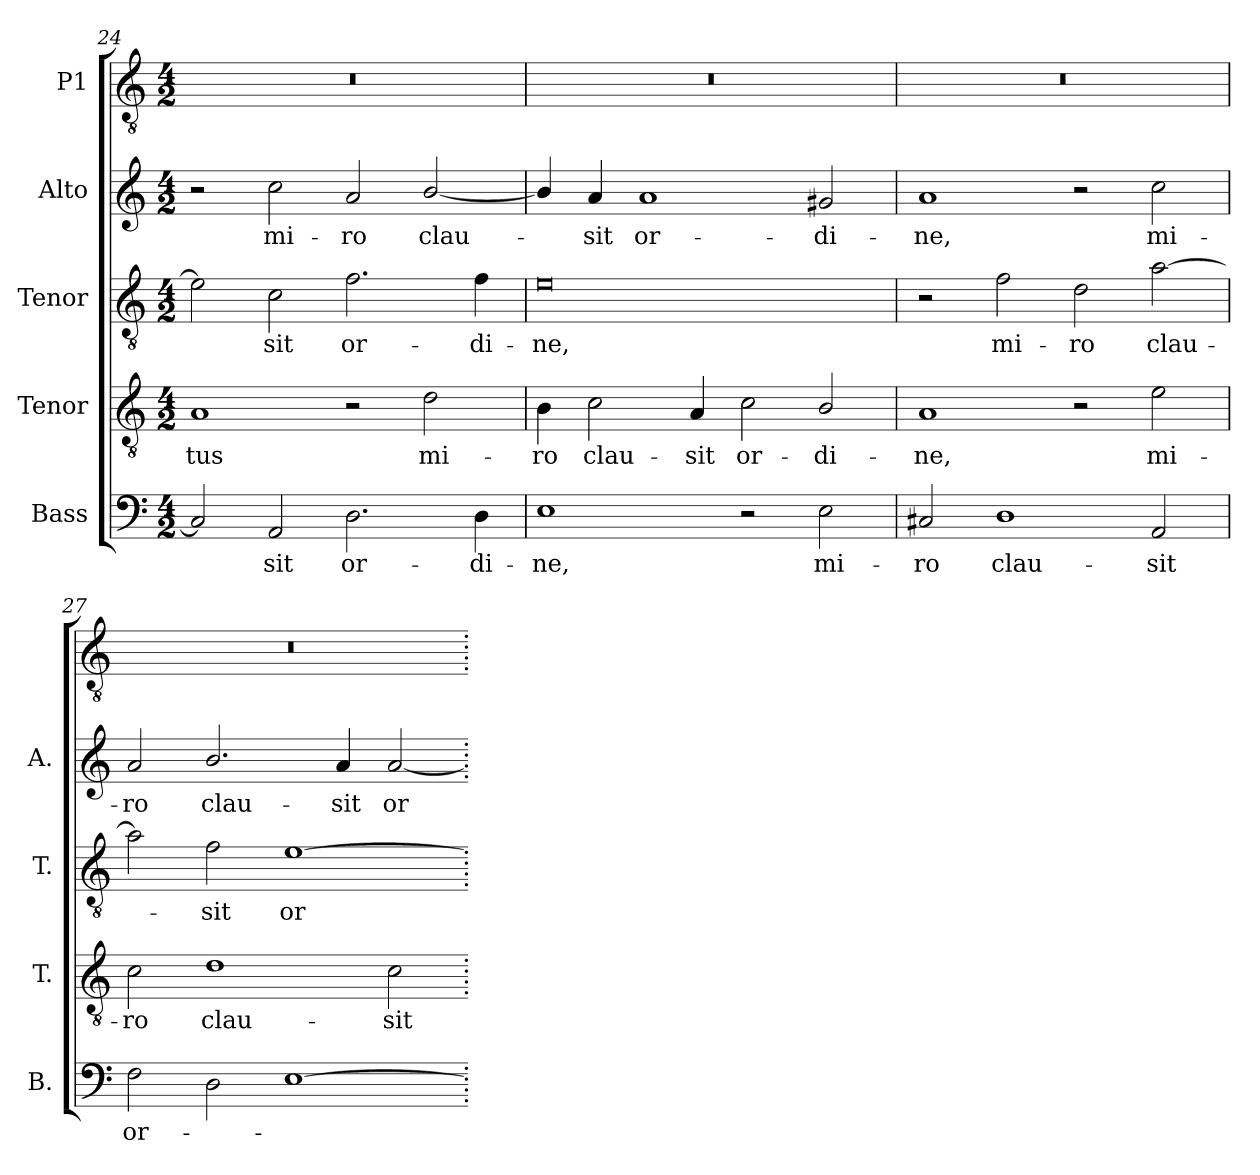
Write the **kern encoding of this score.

**kern	**text	**kern	**text	**kern	**text	**kern	**text	**kern
*part5	*part5	*part4	*part4	*part3	*part3	*part2	*part2	*part1
*staff5	*staff5	*staff4	*staff4	*staff3	*staff3	*staff2	*staff2	*staff1
*I"Bass	*	*I"Tenor	*	*I"Tenor	*	*I"Alto	*	*I"P1
*I'B.	*	*I'T.	*	*I'T.	*	*I'A.	*	*
*clefF4	*	*clefGv2	*	*clefGv2	*	*clefG2	*	*clefGv2
*	*	*ITrd7c12	*	*ITrd7c12	*	*	*	*ITrd7c12
*k[]	*	*k[]	*	*k[]	*	*k[]	*	*k[]
*C:	*	*C:	*	*C:	*	*C:	*	*C:
*M4/2	*	*M4/2	*	*M4/2	*	*M4/2	*	*M4/2
=24	=24	=24	=24	=24	=24	=24	=24	=24
!	!	!	!LO:LY:b:color=#000000	!	!	!	!	!LO:N:vis=1
2Ci/]	.	1AAi	-tus	2Ei\]	.	2r	.	0r
!	!LO:LY:b:color=#000000	!	!	!	!	!	!	!
!	!	!	!	!	!LO:LY:b:color=#000000	!	!	!
!	!	!	!	!	!	!	!LO:LY:b:color=#000000	!
2AAi/	-sit	.	.	2Ci\	-sit	2cci\	mi-	.
!	!LO:LY:b:color=#000000	!	!	!	!	!	!	!
!	!	!	!	!	!LO:LY:b:color=#000000	!	!	!
!	!	!	!	!	!	!	!LO:LY:b:color=#000000	!
2.Di\	or-	2r	.	2.Fi\	or-	2ai/	-ro	.
!	!	!	!LO:LY:b:color=#000000	!	!	!	!	!
!	!	!	!	!	!	!	!LO:LY:b:color=#000000	!
.	.	2Di\	mi-	.	.	[2bi/	clau-	.
!	!LO:LY:b:color=#000000	!	!	!	!	!	!	!
!	!	!	!	!	!LO:LY:b:color=#000000	!	!	!
4Di\	-di-	.	.	4Fi\	-di-	.	.	.
!!LO:LB:g=z
=25	=25	=25	=25	=25	=25	=25	=25	=25
!	!LO:LY:b:color=#000000	!	!	!	!	!	!	!
!	!	!	!LO:LY:b:color=#000000	!	!	!	!	!
!	!	!	!	!	!LO:LY:b:color=#000000	!	!	!LO:N:vis=1
1Ei	-ne,	4BBi\	-ro	0Ei	-ne,	4bi/]	.	0r
!	!	!	!LO:LY:b:color=#000000	!	!	!	!	!
!	!	!	!	!	!	!	!LO:LY:b:color=#000000	!
.	.	2Ci\	clau-	.	.	4ai/	-sit	.
!	!	!	!	!	!	!	!LO:LY:b:color=#000000	!
.	.	.	.	.	.	1ai	or-	.
!	!	!	!LO:LY:b:color=#000000	!	!	!	!	!
.	.	4AAi/	-sit	.	.	.	.	.
!	!	!	!LO:LY:b:color=#000000	!	!	!	!	!
2r	.	2Ci\	or-	.	.	.	.	.
!	!LO:LY:b:color=#000000	!	!	!	!	!	!	!
!	!	!	!LO:LY:b:color=#000000	!	!	!	!	!
!	!	!	!	!	!	!	!LO:LY:b:color=#000000	!
2Ei\	mi-	2BBi/	-di-	.	.	2g#Xi/	-di-	.
=26	=26	=26	=26	=26	=26	=26	=26	=26
!	!LO:LY:b:color=#000000	!	!	!	!	!	!	!
!	!	!	!LO:LY:b:color=#000000	!	!	!	!	!
!	!	!	!	!	!	!	!LO:LY:b:color=#000000	!LO:N:vis=1
2C#Xi/	-ro	1AAi	-ne,	2r	.	1ai	-ne,	0r
!	!LO:LY:b:color=#000000	!	!	!	!	!	!	!
!	!	!	!	!	!LO:LY:b:color=#000000	!	!	!
1Di	clau-	.	.	2Fi\	mi-	.	.	.
!	!	!	!	!	!LO:LY:b:color=#000000	!	!	!
.	.	2r	.	2Di\	-ro	2r	.	.
!	!LO:LY:b:color=#000000	!	!	!	!	!	!	!
!	!	!	!LO:LY:b:color=#000000	!	!	!	!	!
!	!	!	!	!	!LO:LY:b:color=#000000	!	!	!
!	!	!	!	!	!	!	!LO:LY:b:color=#000000	!
2AAi/	-sit	2Ei\	mi-	[2Ai\	clau-	2cci\	mi-	.
=27	=27	=27	=27	=27	=27	=27	=27	=27
!	!LO:LY:b:color=#000000	!	!	!	!	!	!	!
!	!	!	!LO:LY:b:color=#000000	!	!	!	!	!
!	!	!	!	!	!	!	!LO:LY:b:color=#000000	!LO:N:vis=1
2Fi\	or-	2Ci\	-ro	2Ai\]	.	2ai/	-ro	0r
!	!	!	!LO:LY:b:color=#000000	!	!	!	!	!
!	!	!	!	!	!LO:LY:b:color=#000000	!	!	!
!	!	!	!	!	!	!	!LO:LY:b:color=#000000	!
2Di\	.	1Di	clau-	2Fi\	-sit	2.bi/	clau-	.
!	!	!	!	!	!LO:LY:b:color=#000000	!	!	!
[1Ei	.	.	.	[1Ei	or-	.	.	.
!	!	!	!	!	!	!	!LO:LY:b:color=#000000	!
.	.	.	.	.	.	4ai/	-sit	.
!	!	!	!LO:LY:b:color=#000000	!	!	!	!	!
!	!	!	!	!	!	!	!LO:LY:b:color=#000000	!
.	.	2Ci\	-sit	.	.	[2ai/	or-	.
=.	=.	=.	=.	=.	=.	=.	=.	=.
*-	*-	*-	*-	*-	*-	*-	*-	*-
